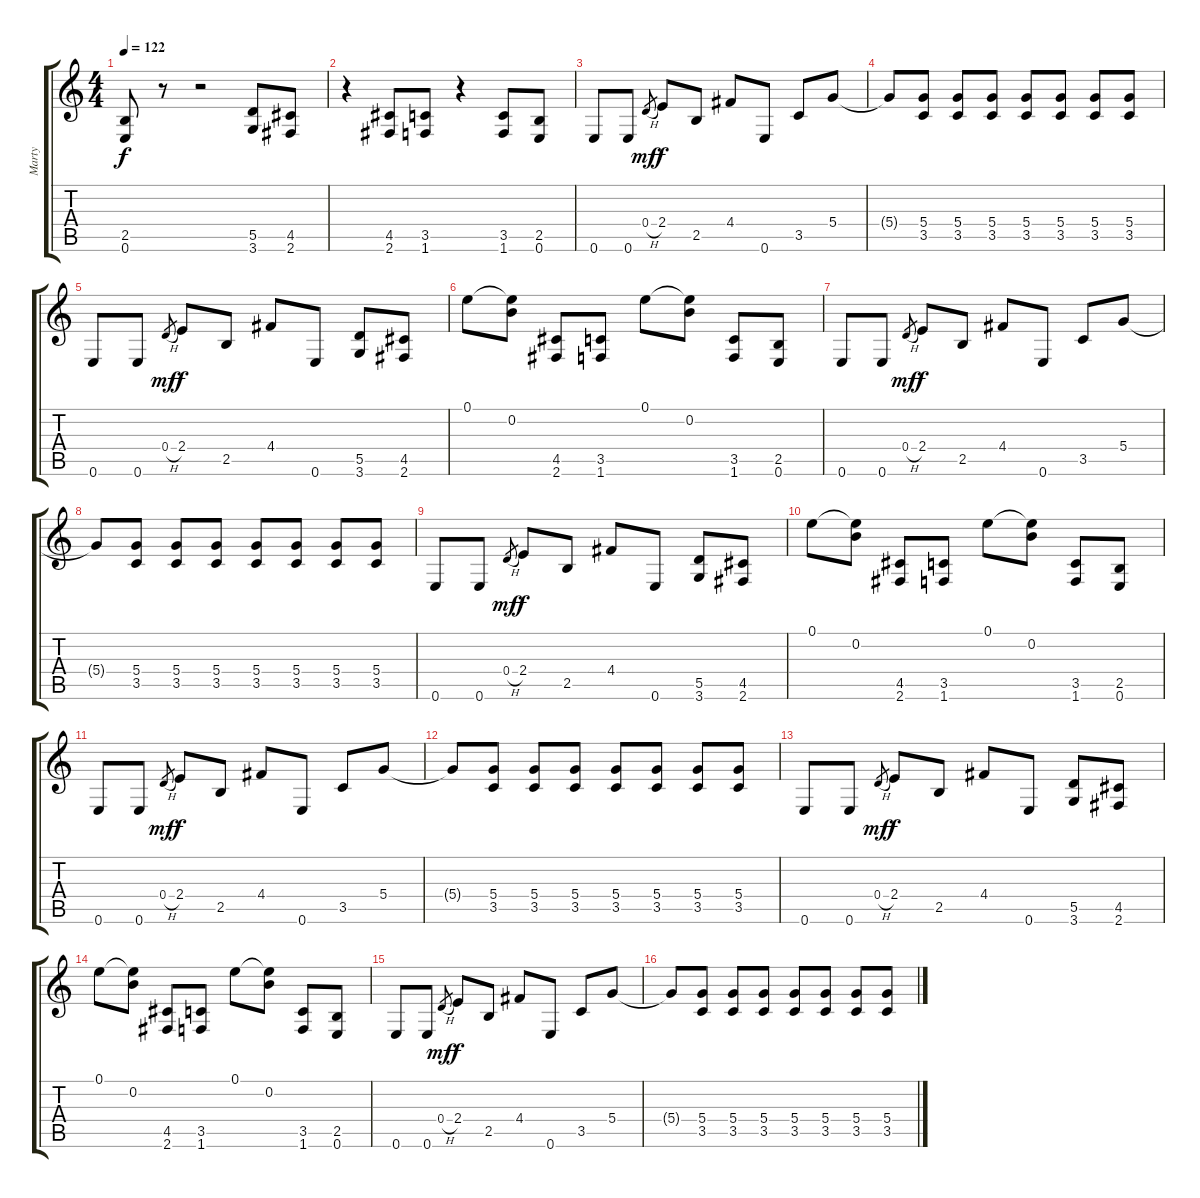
\track ("Marty" "Marty") {instrument distortionguitar}
\staff {score tabs}
\tuning (E4 B3 G3 D3 A2 E2) {hide}
\ts (4 4)
\tempo 122
\clef g2
\ks c
(2.5 0.6).8{dy f} r.8 r.2 (5.5 3.6).8 (4.5 2.6).8 |
r.4 (4.5 2.6).8 (3.5 1.6).8 r.4 (3.5 1.6).8 (2.5 0.6).8 |
0.6.8 0.6.8 0.4{h}.8{gr dy mf} 2.4.8{dy f} 2.5.8 4.4.8 0.6.8 3.5.8 5.4.8 |
5.4{t}.8 (5.4 3.5).8 (5.4 3.5).8 (5.4 3.5).8 (5.4 3.5).8 (5.4 3.5).8 (5.4 3.5).8 (5.4 3.5).8 |
0.6.8 0.6.8 0.4{h}.8{gr dy mf} 2.4.8{dy f} 2.5.8 4.4.8 0.6.8 (5.5 3.6).8 (4.5 2.6).8 |
0.1.8 (0.1{t} 0.2).8 (4.5 2.6).8 (3.5 1.6).8 0.1.8 (0.1{t} 0.2).8 (3.5 1.6).8 (2.5 0.6).8 |
0.6.8 0.6.8 0.4{h}.8{gr dy mf} 2.4.8{dy f} 2.5.8 4.4.8 0.6.8 3.5.8 5.4.8 |
5.4{t}.8 (5.4 3.5).8 (5.4 3.5).8 (5.4 3.5).8 (5.4 3.5).8 (5.4 3.5).8 (5.4 3.5).8 (5.4 3.5).8 |
0.6.8 0.6.8 0.4{h}.8{gr dy mf} 2.4.8{dy f} 2.5.8 4.4.8 0.6.8 (5.5 3.6).8 (4.5 2.6).8 |
0.1.8 (0.1{t} 0.2).8 (4.5 2.6).8 (3.5 1.6).8 0.1.8 (0.1{t} 0.2).8 (3.5 1.6).8 (2.5 0.6).8 |
0.6.8 0.6.8 0.4{h}.8{gr dy mf} 2.4.8{dy f} 2.5.8 4.4.8 0.6.8 3.5.8 5.4.8 |
5.4{t}.8 (5.4 3.5).8 (5.4 3.5).8 (5.4 3.5).8 (5.4 3.5).8 (5.4 3.5).8 (5.4 3.5).8 (5.4 3.5).8 |
0.6.8 0.6.8 0.4{h}.8{gr dy mf} 2.4.8{dy f} 2.5.8 4.4.8 0.6.8 (5.5 3.6).8 (4.5 2.6).8 |
0.1.8 (0.1{t} 0.2).8 (4.5 2.6).8 (3.5 1.6).8 0.1.8 (0.1{t} 0.2).8 (3.5 1.6).8 (2.5 0.6).8 |
0.6.8 0.6.8 0.4{h}.8{gr dy mf} 2.4.8{dy f} 2.5.8 4.4.8 0.6.8 3.5.8 5.4.8 |
5.4{t}.8 (5.4 3.5).8 (5.4 3.5).8 (5.4 3.5).8 (5.4 3.5).8 (5.4 3.5).8 (5.4 3.5).8 (5.4 3.5).8
